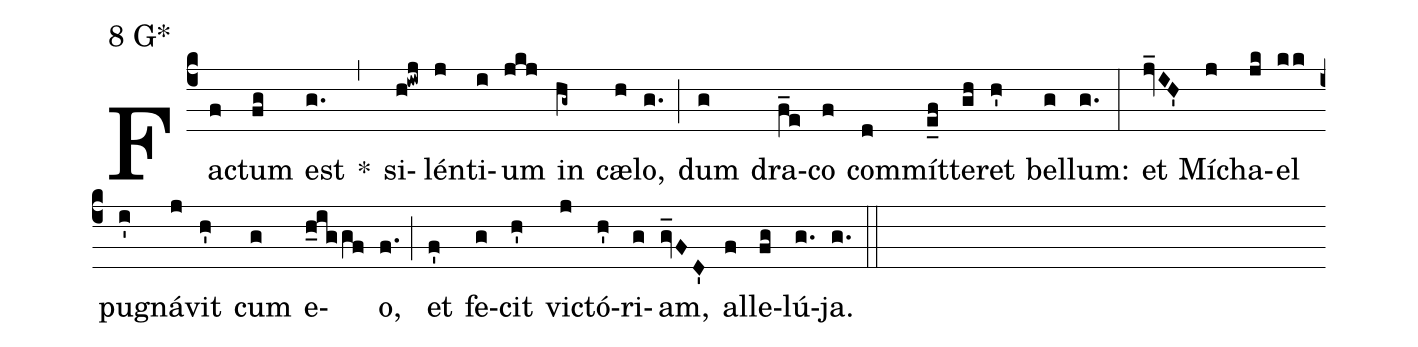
mode:8 G*;
%%
(c4) Fa(f)ctum(fg) est(g.) *(,) si(h!iwj)lén(j)ti(i)um(jkj) in(hg~) cæ(h)lo,(g.) (;) dum(g) dra(f_e)co(f) com(d)mít(e_f)te(gh)ret(h') bel(g)lum:(g.) (:) et(jv_IH') Mí(j)cha(jk)el(kk) pu(i')gná(j)vit(h') cum(g) e(h_iggf)o,(f.) (;) et(f') fe(g)cit(h') vi(j)ctó(h')ri(g)am,(gv_FD') al(f)le(fg)lú(g.)ja.(g.) (::)
